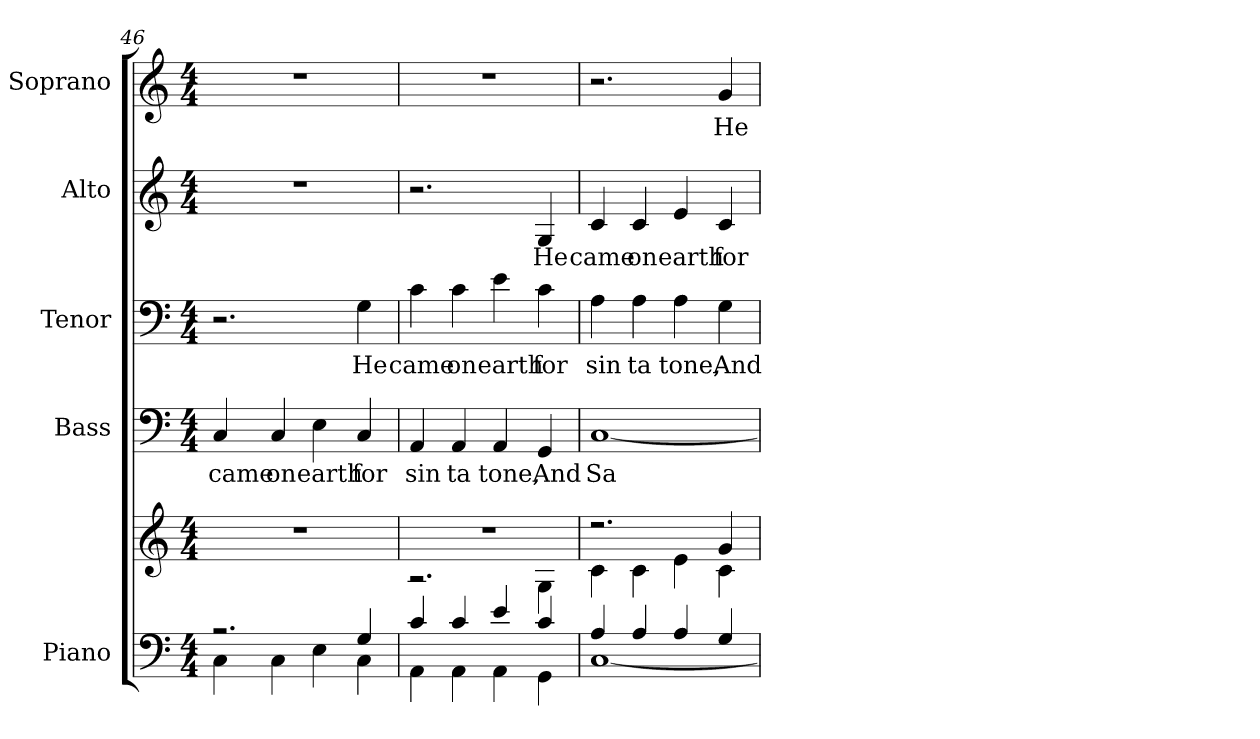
**kern	**kern	**kern	**text	**kern	**text	**kern	**text	**kern	**text
*part5	*part5	*part4	*part4	*part3	*part3	*part2	*part2	*part1	*part1
*staff6	*staff5	*staff4	*staff4	*staff3	*staff3	*staff2	*staff2	*staff1	*staff1
*I"Piano	*	*I"Bass	*	*I"Tenor	*	*I"Alto	*	*I"Soprano	*
*I'Pno.	*	*I'B.	*	*I'T.	*	*I'A.	*	*I'S.	*
*clefF4	*clefG2	*clefF4	*	*clefF4	*	*clefG2	*	*clefG2	*
*k[]	*k[]	*k[]	*	*k[]	*	*k[]	*	*k[]	*
*C:	*C:	*C:	*	*C:	*	*C:	*	*C:	*
*M4/4	*M4/4	*M4/4	*	*M4/4	*	*M4/4	*	*M4/4	*
=46	=46	=46	=46	=46	=46	=46	=46	=46	=46
*^	*	*	*	*	*	*	*	*	*
!	!	!	!	!LO:LY:b:color=#000000	!	!	!	!	!	!
2.r	4Ci\	1r	4Ci/	came	2.r	.	1r	.	1r	.
!	!	!	!	!LO:LY:b:color=#000000	!	!	!	!	!	!
.	4Ci\	.	4Ci/	on	.	.	.	.	.	.
!	!	!	!	!LO:LY:b:color=#000000	!	!	!	!	!	!
.	4Ei\	.	4Ei\	earth	.	.	.	.	.	.
!	!	!	!	!LO:LY:b:color=#000000	!	!	!	!	!	!
!	!	!	!	!	!	!LO:LY:b:color=#000000	!	!	!	!
4Gi/	4Ci\	.	4Ci/	for	4Gi\	He	.	.	.	.
=47	=47	=47	=47	=47	=47	=47	=47	=47	=47	=47
*	*	*^	*	*	*	*	*	*	*	*
!	!	!	!	!	!LO:LY:b:color=#000000	!	!	!	!	!	!
!	!	!	!	!	!	!	!LO:LY:b:color=#000000	!	!	!	!
4ci/	4AAi\	1r	2.r	4AAi/	sin	4ci\	came	2.r	.	1r	.
!	!	!	!	!	!LO:LY:b:color=#000000	!	!	!	!	!	!
!	!	!	!	!	!	!	!LO:LY:b:color=#000000	!	!	!	!
4ci/	4AAi\	.	.	4AAi/	ta	4ci\	on	.	.	.	.
!	!	!	!	!	!LO:LY:b:color=#000000	!	!	!	!	!	!
!	!	!	!	!	!	!	!LO:LY:b:color=#000000	!	!	!	!
4ei/	4AAi\	.	.	4AAi/	tone,	4ei\	earth	.	.	.	.
!	!	!	!	!	!LO:LY:b:color=#000000	!	!	!	!	!	!
!	!	!	!	!	!	!	!LO:LY:b:color=#000000	!	!	!	!
!	!	!	!	!	!	!	!	!	!LO:LY:b:color=#000000	!	!
4ci/	4GGi\	.	4Gi\	4GGi/	And	4ci\	for	4Gi/	He	.	.
=48	=48	=48	=48	=48	=48	=48	=48	=48	=48	=48	=48
!	!	!	!	!	!LO:LY:b:color=#000000	!	!	!	!	!	!
!	!	!	!	!	!	!	!LO:LY:b:color=#000000	!	!	!	!
!	!	!	!	!	!	!	!	!	!LO:LY:b:color=#000000	!	!
4Ai/	[<1Ci	2.r	4ci\	[<1Ci	Sa-	4Ai\	sin	4ci/	came	2.r	.
!	!	!	!	!	!	!	!LO:LY:b:color=#000000	!	!	!	!
!	!	!	!	!	!	!	!	!	!LO:LY:b:color=#000000	!	!
4Ai/	.	.	4ci\	.	.	4Ai\	ta	4ci/	on	.	.
!	!	!	!	!	!	!	!LO:LY:b:color=#000000	!	!	!	!
!	!	!	!	!	!	!	!	!	!LO:LY:b:color=#000000	!	!
4Ai/	.	.	4ei\	.	.	4Ai\	tone,	4ei/	earth	.	.
!	!	!	!	!	!	!	!LO:LY:b:color=#000000	!	!	!	!
!	!	!	!	!	!	!	!	!	!LO:LY:b:color=#000000	!	!
!	!	!	!	!	!	!	!	!	!	!	!LO:LY:b:color=#000000
4Gi/	.	4gi/	4ci\	.	.	4Gi\	And	4ci/	for	4gi/	He
*v	*v	*	*	*	*	*	*	*	*	*	*
*	*v	*v	*	*	*	*	*	*	*	*
=	=	=	=	=	=	=	=	=	=
*-	*-	*-	*-	*-	*-	*-	*-	*-	*-
